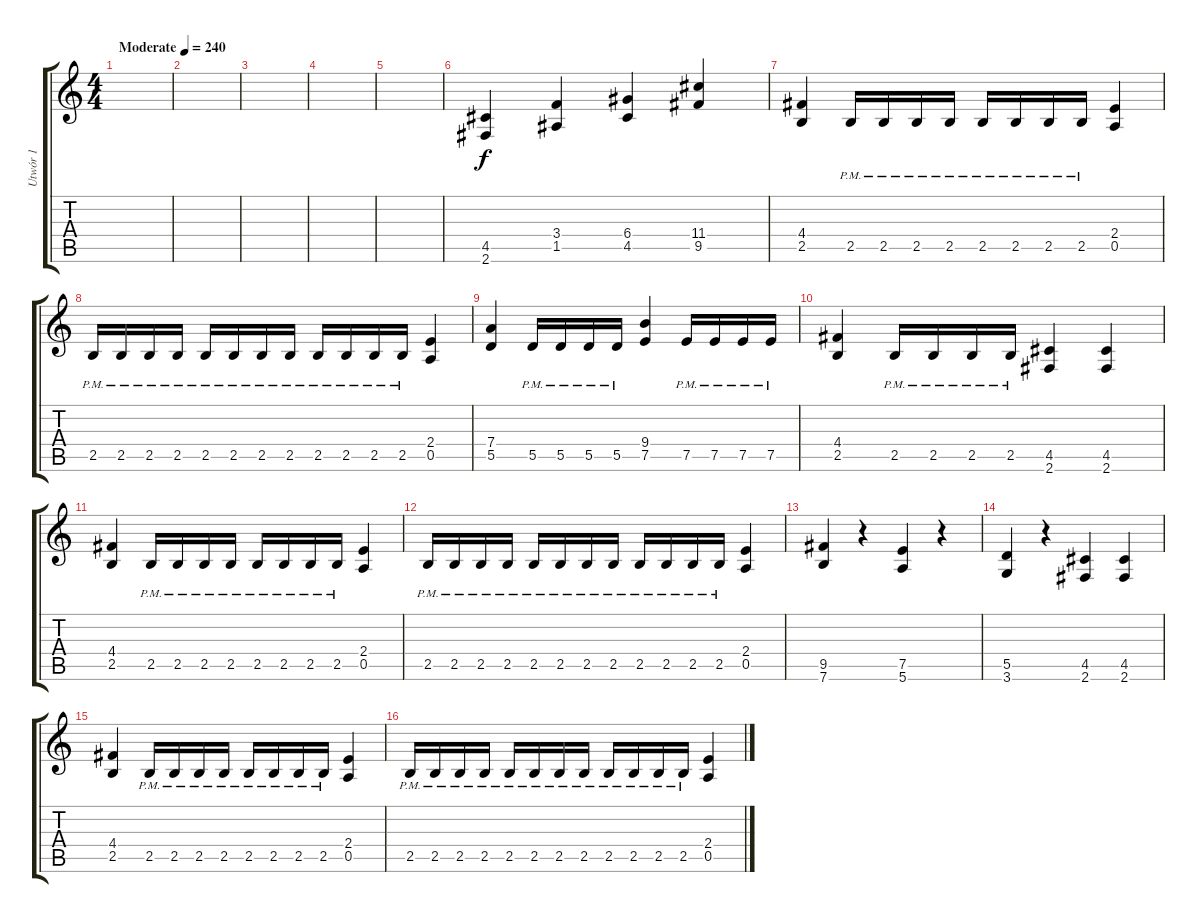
\track ("Utwór 1" "Utwór 1") {instrument distortionguitar}
\staff {score tabs}
\tuning (E4 B3 G3 D3 A2 E2) {hide}
\ts (4 4)
\tempo (240 "Moderate")
\clef g2
\ks c
|
|
|
|
|
(4.5 2.6).4 (3.4 1.5).4 (6.4 4.5).4 (11.4 9.5).4 |
(4.4 2.5).4 2.5{pm}.16 2.5{pm}.16 2.5{pm}.16 2.5{pm}.16 2.5{pm}.16 2.5{pm}.16 2.5{pm}.16 2.5{pm}.16 (2.4 0.5).4 |
2.5{pm}.16 2.5{pm}.16 2.5{pm}.16 2.5{pm}.16 2.5{pm}.16 2.5{pm}.16 2.5{pm}.16 2.5{pm}.16 2.5{pm}.16 2.5{pm}.16 2.5{pm}.16 2.5{pm}.16 (2.4 0.5).4 |
(7.4 5.5).4 5.5{pm}.16 5.5{pm}.16 5.5{pm}.16 5.5{pm}.16 (9.4 7.5).4 7.5{pm}.16 7.5{pm}.16 7.5{pm}.16 7.5{pm}.16 |
(4.4 2.5).4 2.5{pm}.16 2.5{pm}.16 2.5{pm}.16 2.5{pm}.16 (4.5 2.6).4 (4.5 2.6).4 |
(4.4 2.5).4 2.5{pm}.16 2.5{pm}.16 2.5{pm}.16 2.5{pm}.16 2.5{pm}.16 2.5{pm}.16 2.5{pm}.16 2.5{pm}.16 (2.4 0.5).4 |
2.5{pm}.16 2.5{pm}.16 2.5{pm}.16 2.5{pm}.16 2.5{pm}.16 2.5{pm}.16 2.5{pm}.16 2.5{pm}.16 2.5{pm}.16 2.5{pm}.16 2.5{pm}.16 2.5{pm}.16 (2.4 0.5).4 |
(9.5 7.6).4 r.4 (7.5 5.6).4 r.4 |
(5.5 3.6).4 r.4 (4.5 2.6).4 (4.5 2.6).4 |
(4.4 2.5).4 2.5{pm}.16 2.5{pm}.16 2.5{pm}.16 2.5{pm}.16 2.5{pm}.16 2.5{pm}.16 2.5{pm}.16 2.5{pm}.16 (2.4 0.5).4 |
2.5{pm}.16 2.5{pm}.16 2.5{pm}.16 2.5{pm}.16 2.5{pm}.16 2.5{pm}.16 2.5{pm}.16 2.5{pm}.16 2.5{pm}.16 2.5{pm}.16 2.5{pm}.16 2.5{pm}.16 (2.4 0.5).4
